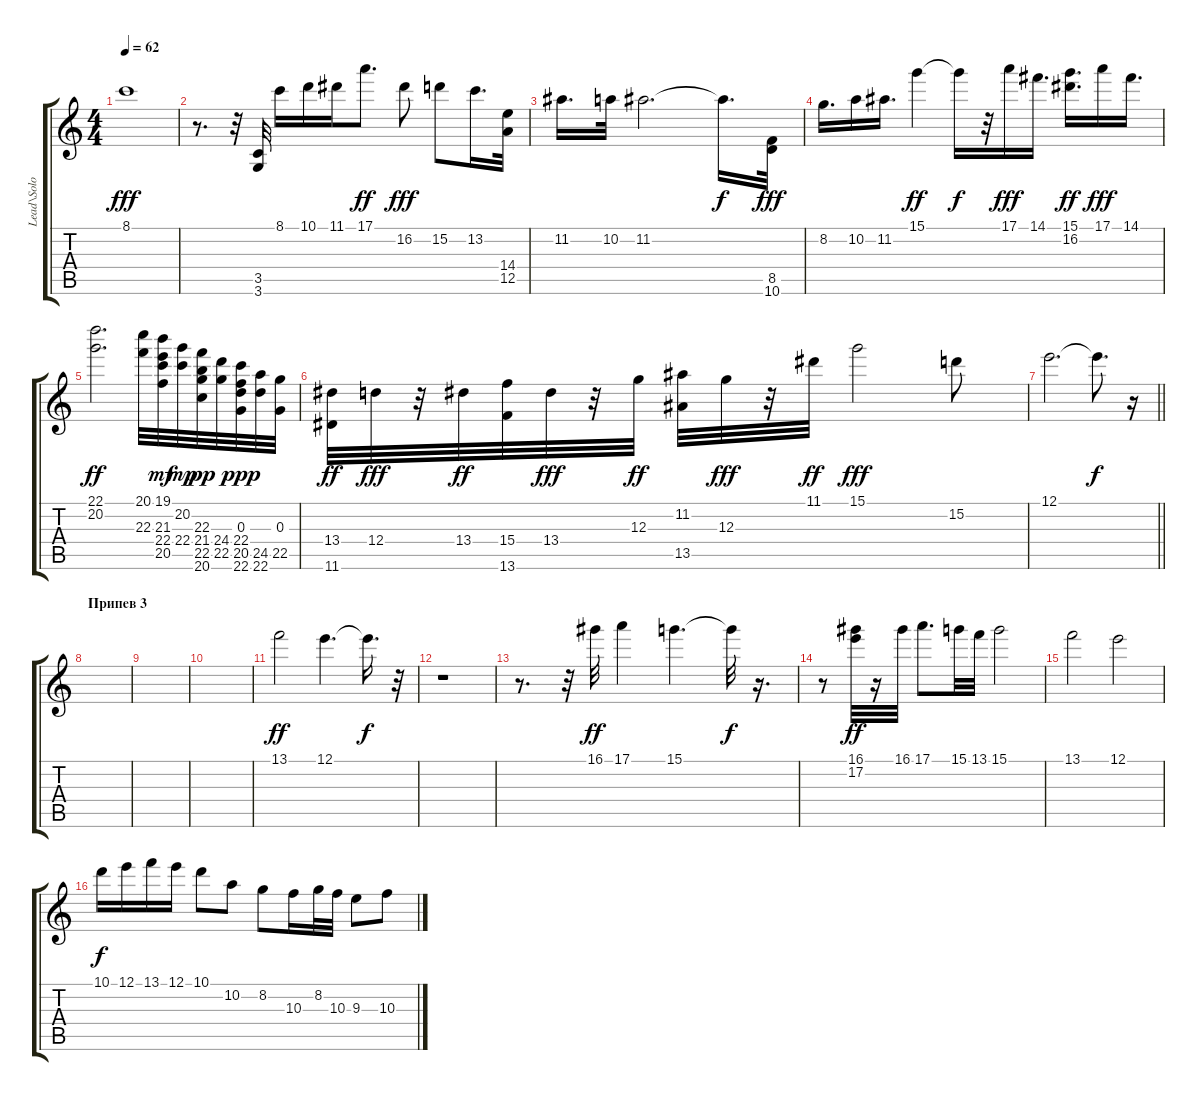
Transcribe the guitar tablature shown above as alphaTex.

\track ("Lead\\Solo Guitar" "Lead\\Solo ") {instrument overdrivenguitar}
\staff {score tabs}
\tuning (E4 B3 G3 D3 A2 E2) {hide}
\ts (4 4)
\tempo 62
\clef g2
\ks c
8.1.1{dy fff} |
r.8{d} r.32 (3.5 3.6).32 8.1.16 10.1.16 11.1.16 17.1.8{d dy ff} 16.2.8{dy fff} 15.2.8 13.2.16{d} (14.4 12.5).32 |
11.2.16{d} 10.2.32 11.2.2{d} 11.2{t}.16{d dy f} (8.5 10.6).32{dy fff} |
8.2.16{d} 10.2.16 11.2.16{d} 15.1.4{dy ff} 15.1{t}.16{dy f} r.32 17.1.16{dy fff} 14.1.16{d} (15.1 16.2).16{d dy ff} 17.1.16{dy fff} 14.1.16{d} |
(22.1 20.2).2{d dy ff} (20.1 22.3).32 (19.1 21.3 22.4 20.5).32{dy mf} (20.2 22.4).32{dy mp} (22.3 21.4 22.5 20.6).32{dy pp} (24.4 22.5).32 (0.3 22.4 20.5 22.6).32{dy ppp} (24.5 22.6).32 (0.3 22.5).32 |
(13.4 11.6).32{dy ff} 12.4.32{dy fff} r.32 13.4.32{dy ff} (15.4 13.6).32 13.4.32{dy fff} r.32 12.3.32{dy ff} (11.2 13.5).32 12.3.32{dy fff} r.32 11.1.32{dy ff} 15.1.2{dy fff} 15.2.8 |
\barLineRight lightlight
12.1.2{d} 12.1{t}.8{d dy f} r.16 |
\section ("" "Припев 3")
|
|
|
13.1.2{dy ff} 12.1.4{d} 12.1{t}.16{d dy f} r.32 |
r.1 |
r.8{d} r.32 16.1.32{dy ff} 17.1.4 15.1.4{d} 15.1{t}.32{dy f} r.16{d} |
r.8 (16.1 17.2).32{dy ff} r.16 16.1.32 17.1.8{d} 15.1.32 13.1.32 15.1.2 |
13.1.2 12.1.2 |
10.1.16{dy f} 12.1.16 13.1.16 12.1.16 10.1.8 10.2.8 8.2.8 10.3.16 8.2.32 10.3.32 9.3.8 10.3.8
